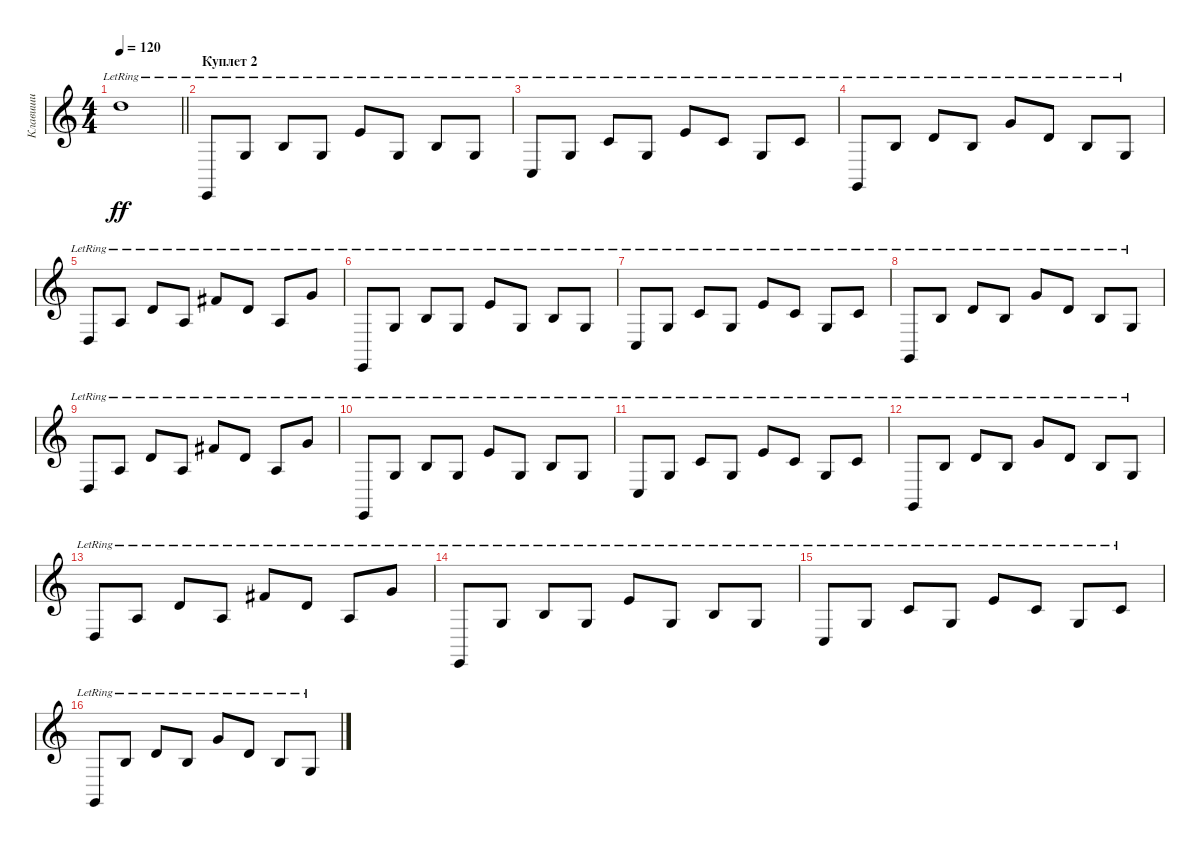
\track ("Клавиши" "Клавиши") {instrument acousticgrandpiano}
\staff {score}
\tuning (E4 B3 G3 D3 A2 E2) {hide}
\ts (4 4)
\tempo 120
\clef g2
\barLineRight lightlight
\ks c
15.2{lr}.1{dy ff} |
\section ("" "Куплет 2")
0.6{lr}.8 0.3{lr}.8 0.2{lr}.8 0.3{lr}.8 0.1{lr}.8 0.3{lr}.8 0.2{lr}.8 0.3{lr}.8 |
3.5{lr}.8 0.3{lr}.8 1.2{lr}.8 0.3{lr}.8 0.1{lr}.8 1.2{lr}.8 0.3{lr}.8 1.2{lr}.8 |
3.6{lr}.8 4.3{lr}.8 3.2{lr}.8 4.3{lr}.8 3.1{lr}.8 3.2{lr}.8 4.3{lr}.8 5.4{lr}.8 |
0.4{lr}.8 2.3{lr}.8 3.2{lr}.8 2.3{lr}.8 2.1{lr}.8 3.2{lr}.8 2.3{lr}.8 3.1{lr}.8 |
0.6{lr}.8 0.3{lr}.8 0.2{lr}.8 0.3{lr}.8 0.1{lr}.8 0.3{lr}.8 0.2{lr}.8 0.3{lr}.8 |
3.5{lr}.8 0.3{lr}.8 1.2{lr}.8 0.3{lr}.8 0.1{lr}.8 1.2{lr}.8 0.3{lr}.8 1.2{lr}.8 |
3.6{lr}.8 4.3{lr}.8 3.2{lr}.8 4.3{lr}.8 3.1{lr}.8 3.2{lr}.8 4.3{lr}.8 5.4{lr}.8 |
0.4{lr}.8 2.3{lr}.8 3.2{lr}.8 2.3{lr}.8 2.1{lr}.8 3.2{lr}.8 2.3{lr}.8 3.1{lr}.8 |
0.6{lr}.8 0.3{lr}.8 0.2{lr}.8 0.3{lr}.8 0.1{lr}.8 0.3{lr}.8 0.2{lr}.8 0.3{lr}.8 |
3.5{lr}.8 0.3{lr}.8 1.2{lr}.8 0.3{lr}.8 0.1{lr}.8 1.2{lr}.8 0.3{lr}.8 1.2{lr}.8 |
3.6{lr}.8 4.3{lr}.8 3.2{lr}.8 4.3{lr}.8 3.1{lr}.8 3.2{lr}.8 4.3{lr}.8 5.4{lr}.8 |
0.4{lr}.8 2.3{lr}.8 3.2{lr}.8 2.3{lr}.8 2.1{lr}.8 3.2{lr}.8 2.3{lr}.8 3.1{lr}.8 |
0.6{lr}.8 0.3{lr}.8 0.2{lr}.8 0.3{lr}.8 0.1{lr}.8 0.3{lr}.8 0.2{lr}.8 0.3{lr}.8 |
3.5{lr}.8 0.3{lr}.8 1.2{lr}.8 0.3{lr}.8 0.1{lr}.8 1.2{lr}.8 0.3{lr}.8 1.2{lr}.8 |
3.6{lr}.8 4.3{lr}.8 3.2{lr}.8 4.3{lr}.8 3.1{lr}.8 3.2{lr}.8 4.3{lr}.8 5.4{lr}.8
